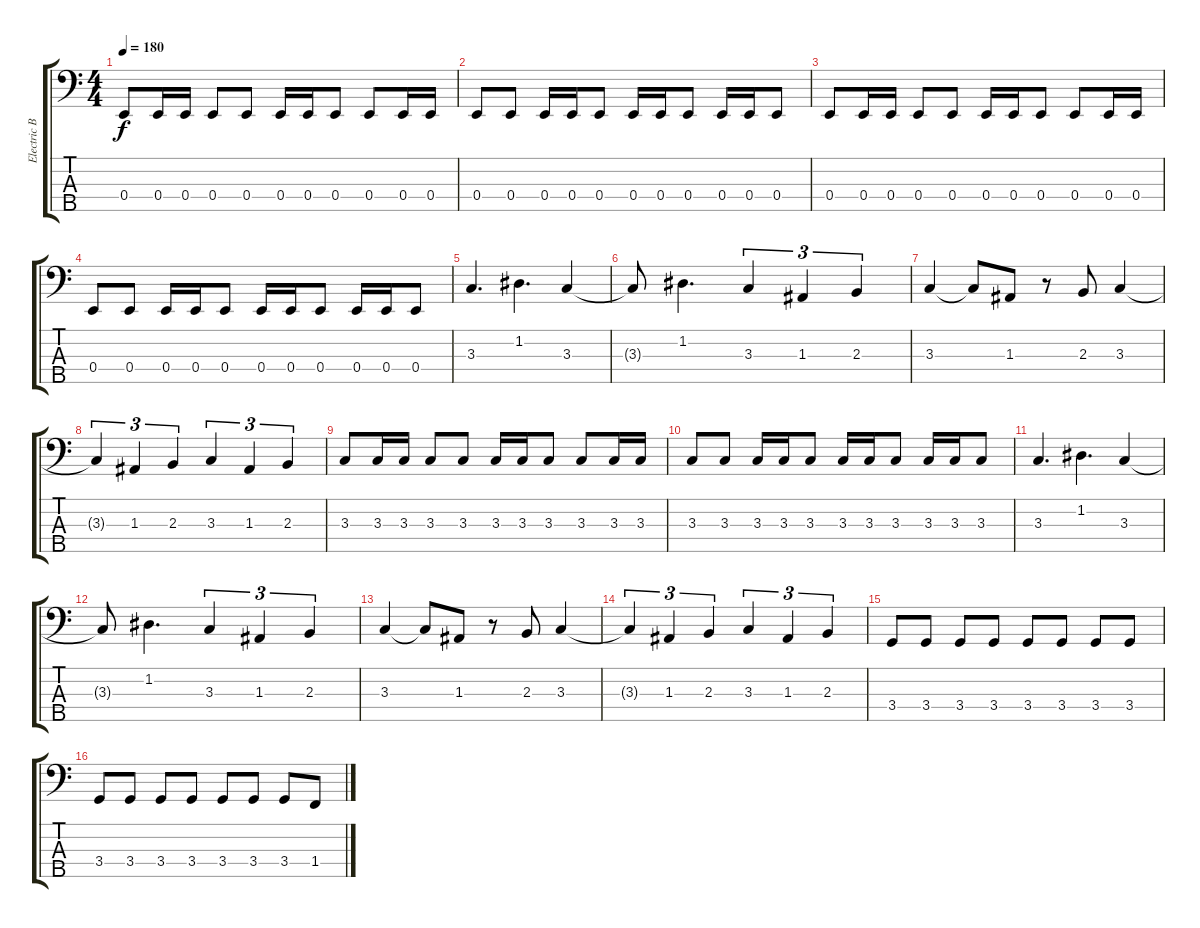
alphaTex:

\track ("Electric Bass (Ellefson)" "Electric B") {instrument electricbassfinger}
\staff {score tabs}
\tuning (G2 D2 A1 E1 B0) {hide}
\ts (4 4)
\tempo 180
\clef f4
\ks c
0.4.8{dy f} 0.4.16 0.4.16 0.4.8 0.4.8 0.4.16 0.4.16 0.4.8 0.4.8 0.4.16 0.4.16 |
0.4.8 0.4.8 0.4.16 0.4.16 0.4.8 0.4.16 0.4.16 0.4.8 0.4.16 0.4.16 0.4.8 |
0.4.8 0.4.16 0.4.16 0.4.8 0.4.8 0.4.16 0.4.16 0.4.8 0.4.8 0.4.16 0.4.16 |
0.4.8 0.4.8 0.4.16 0.4.16 0.4.8 0.4.16 0.4.16 0.4.8 0.4.16 0.4.16 0.4.8 |
3.3.4{d} 1.2.4{d} 3.3.4 |
3.3{t}.8 1.2.4{d} 3.3.4{tu (3 2)} 1.3.4{tu (3 2)} 2.3.4{tu (3 2)} |
3.3.4 3.3{t}.8 1.3.8 r.8 2.3.8 3.3.4 |
3.3{t}.4{tu (3 2)} 1.3.4{tu (3 2)} 2.3.4{tu (3 2)} 3.3.4{tu (3 2)} 1.3.4{tu (3 2)} 2.3.4{tu (3 2)} |
3.3.8 3.3.16 3.3.16 3.3.8 3.3.8 3.3.16 3.3.16 3.3.8 3.3.8 3.3.16 3.3.16 |
3.3.8 3.3.8 3.3.16 3.3.16 3.3.8 3.3.16 3.3.16 3.3.8 3.3.16 3.3.16 3.3.8 |
3.3.4{d} 1.2.4{d} 3.3.4 |
3.3{t}.8 1.2.4{d} 3.3.4{tu (3 2)} 1.3.4{tu (3 2)} 2.3.4{tu (3 2)} |
3.3.4 3.3{t}.8 1.3.8 r.8 2.3.8 3.3.4 |
3.3{t}.4{tu (3 2)} 1.3.4{tu (3 2)} 2.3.4{tu (3 2)} 3.3.4{tu (3 2)} 1.3.4{tu (3 2)} 2.3.4{tu (3 2)} |
3.4.8 3.4.8 3.4.8 3.4.8 3.4.8 3.4.8 3.4.8 3.4.8 |
3.4.8 3.4.8 3.4.8 3.4.8 3.4.8 3.4.8 3.4.8 1.4.8
